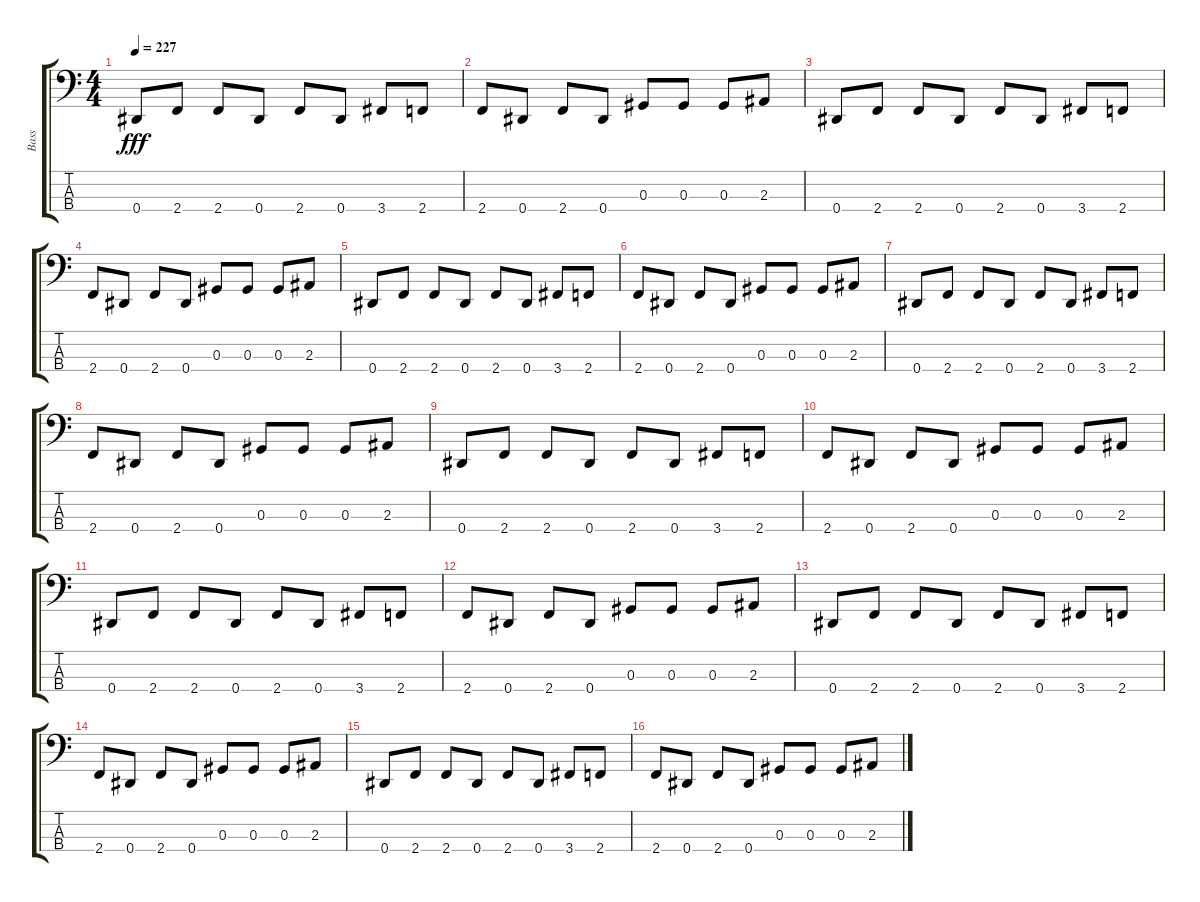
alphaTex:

\track ("Bass" "Bass") {instrument electricbassfinger}
\staff {score tabs}
\tuning (Gb2 Db2 Ab1 Eb1) {hide}
\ts (4 4)
\tempo 227
\clef f4
\ks c
0.4.8{dy fff} 2.4.8 2.4.8 0.4.8 2.4.8 0.4.8 3.4.8 2.4.8 |
2.4.8 0.4.8 2.4.8 0.4.8 0.3.8 0.3.8 0.3.8 2.3.8 |
0.4.8 2.4.8 2.4.8 0.4.8 2.4.8 0.4.8 3.4.8 2.4.8 |
2.4.8 0.4.8 2.4.8 0.4.8 0.3.8 0.3.8 0.3.8 2.3.8 |
0.4.8 2.4.8 2.4.8 0.4.8 2.4.8 0.4.8 3.4.8 2.4.8 |
2.4.8 0.4.8 2.4.8 0.4.8 0.3.8 0.3.8 0.3.8 2.3.8 |
0.4.8 2.4.8 2.4.8 0.4.8 2.4.8 0.4.8 3.4.8 2.4.8 |
2.4.8 0.4.8 2.4.8 0.4.8 0.3.8 0.3.8 0.3.8 2.3.8 |
0.4.8 2.4.8 2.4.8 0.4.8 2.4.8 0.4.8 3.4.8 2.4.8 |
2.4.8 0.4.8 2.4.8 0.4.8 0.3.8 0.3.8 0.3.8 2.3.8 |
0.4.8 2.4.8 2.4.8 0.4.8 2.4.8 0.4.8 3.4.8 2.4.8 |
2.4.8 0.4.8 2.4.8 0.4.8 0.3.8 0.3.8 0.3.8 2.3.8 |
0.4.8 2.4.8 2.4.8 0.4.8 2.4.8 0.4.8 3.4.8 2.4.8 |
2.4.8 0.4.8 2.4.8 0.4.8 0.3.8 0.3.8 0.3.8 2.3.8 |
0.4.8 2.4.8 2.4.8 0.4.8 2.4.8 0.4.8 3.4.8 2.4.8 |
2.4.8 0.4.8 2.4.8 0.4.8 0.3.8 0.3.8 0.3.8 2.3.8
